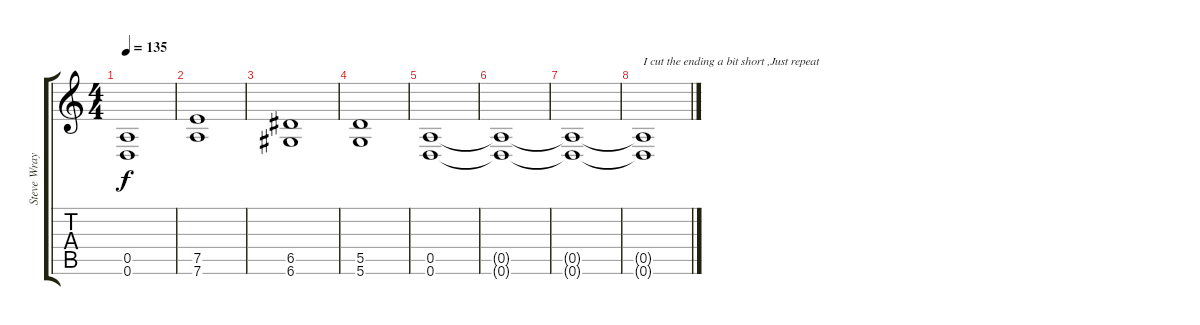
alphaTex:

\track ("Steve Wray" "Steve Wray") {instrument distortionguitar}
\staff {score tabs}
\tuning (E4 B3 G3 D3 A2 D2) {hide}
\ts (4 4)
\tempo 135
\clef g2
\ks c
(0.5 0.6).1{dy f} |
(7.5 7.6).1 |
(6.5 6.6).1 |
(5.5 5.6).1 |
(0.5 0.6).1 |
(0.5{t} 0.6{t}).1 |
(0.5{t} 0.6{t}).1 |
(0.5{t} 0.6{t}).1{txt "I cut the ending a bit short ,Just repeat"}
